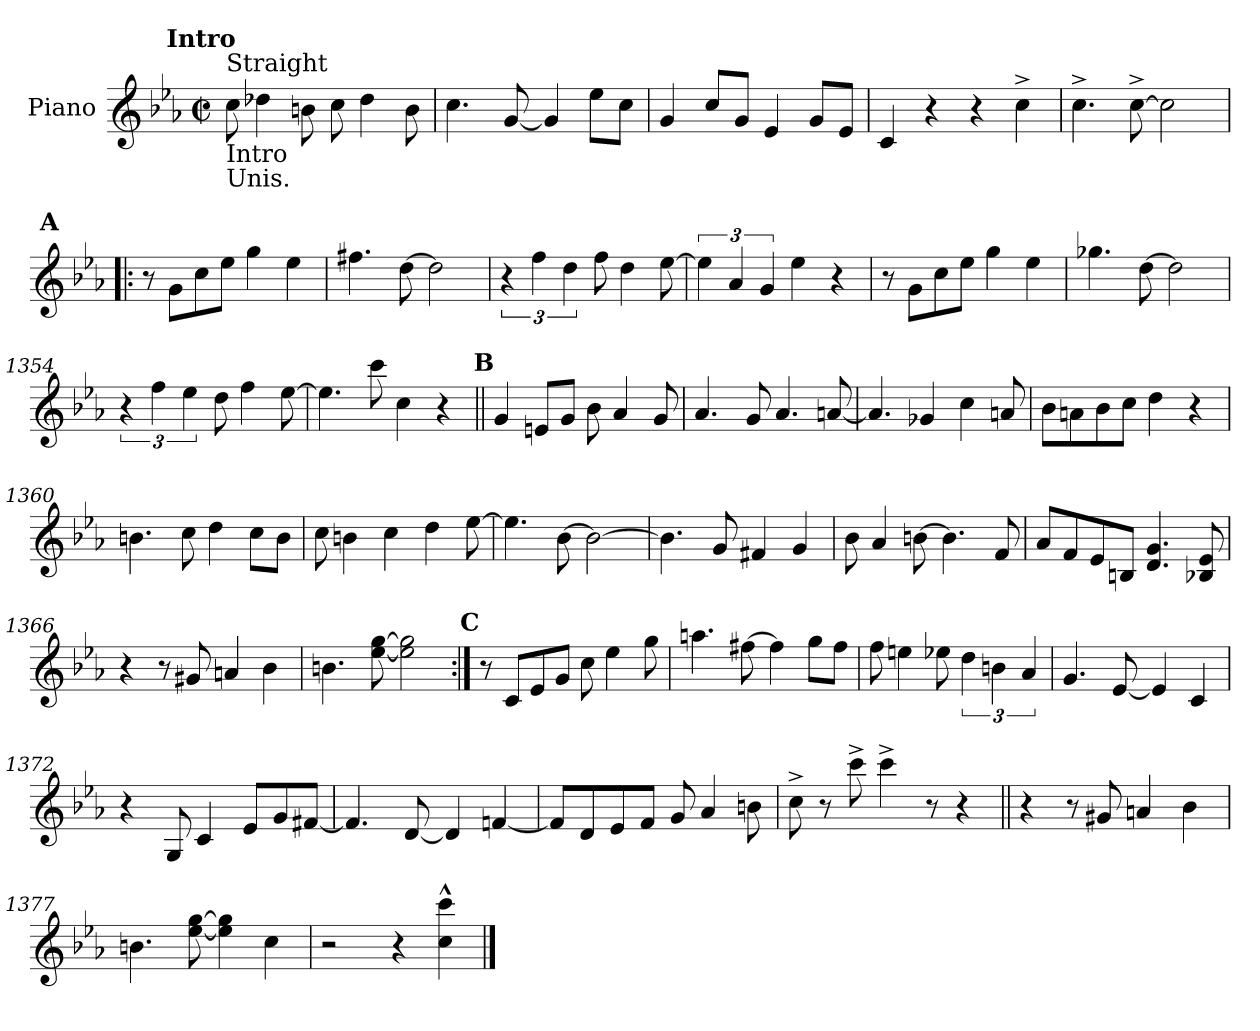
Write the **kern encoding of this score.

**kern
*part1
*staff1
*I"Piano
*I'Pno.
!!LO:PB:g=z
*clefG2
*k[b-e-a-]
*M2/2
*met(c|)
*MM200
!!LO:REH:place=s1:a:enc=none:fs=14:t=Intro
=1343
!LO:TX:b:t=Intro
!LO:TX:b:t=Unis.
!LO:TX:t=Straight
8cc\
4dd-X\
8bn\
8cc\
4dd-\
8b\
=1344
4.cc\
[8g/
4g/]
8ee-\L
8cc\J
=1345
4g/
8cc/L
8g/J
4e-/
8g/L
8e-/J
=1346
4c/
4r
4r
4cc^\
=1347
4.cc^\
[8cc^\
2cc\]
!!LO:LB:g=z
!!LO:REH:place=s1:a:enc=none:fs=14:t=A
=1348!|:
8r
8g\L
8cc\
8ee-\J
4gg\
4ee-\
=1349
4.ff#X\
[8dd\
2dd\]
=1350
6r
6ff\
6dd\
8ff\
4dd\
[8ee-\
=1351
6ee-\]
6a-/
6g/
4ee-\
4r
!!LO:LB:g=z
=1352
8r
8g\L
8cc\
8ee-\J
4gg\
4ee-\
=1353
4.gg-X\
[8dd\
2dd\]
=1354
6r
6ff\
6ee-\
8dd\
4ff\
[8ee-\
=1355
4.ee-\]
8ccc\
4cc\
4r
!!LO:LB:g=z
!!LO:REH:place=s1:a:enc=none:fs=14:t=B
=1356||
4g/
8en/L
8g/J
8b-\
4a-/
8g/
=1357
4.a-/
8g/
4.a-/
[8an/
=1358
4.a/]
4g-X/
4cc\
8an/
=1359
8b-\L
8an\
8b-\
8cc\J
4dd\
4r
!!LO:LB:g=z
=1360
4.bn\
8cc\
4dd\
8cc\L
8b\J
=1361
8cc\
4bn\
4cc\
4dd\
[8ee-\
=1362
4.ee-\]
[8b-\
2b-\_
=1363
4.b-\]
8g/
4f#X/
4g/
!!LO:LB:g=z
=1364
8b-\
4a-/
[8bn\
4.b\]
8f/
=1365
8a-/L
8f/
8e-/
8Bn/J
4.d/ 4.g/
8B-X/ 8e-/
=1366
4r
8r
8g#X/
4an/
4b-\
=1367
4.bn\
[8ee-\ [8gg\
2ee-\] 2gg\]
!!LO:LB:g=z
!!LO:REH:place=s1:a:enc=none:fs=14:t=C
=1368:|!
8r
8c/L
8e-/
8g/J
8cc\
4ee-\
8gg\
=1369
4.aan\
[8ff#X\
4ff#\]
8gg\L
8ff#\J
=1370
8ff\
4een\
8ee-X\
6dd\
6bn\
6a-/
=1371
4.g/
[8e-/
4e-/]
4c/
!!LO:LB:g=z
=1372
4r
8G/
4c/
8e-/L
8g/
[8f#X/J
=1373
4.f#/]
[8d/
4d/]
[4fn/
=1374
8f/L]
8d/
8e-/
8f/J
8g/
4a-/
8bn\
=1375
8cc^\
8r
8ccc^\
4ccc^\
8r
4r
!!LO:LB:g=z
=1376||
4r
8r
8g#X/
4an/
4b-\
=1377
4.bn\
[8ee-\ [8gg\
4ee-\] 4gg\]
4cc\
=1378
2r
4r
4cc\^^ 4ccc\^^
==
*-
